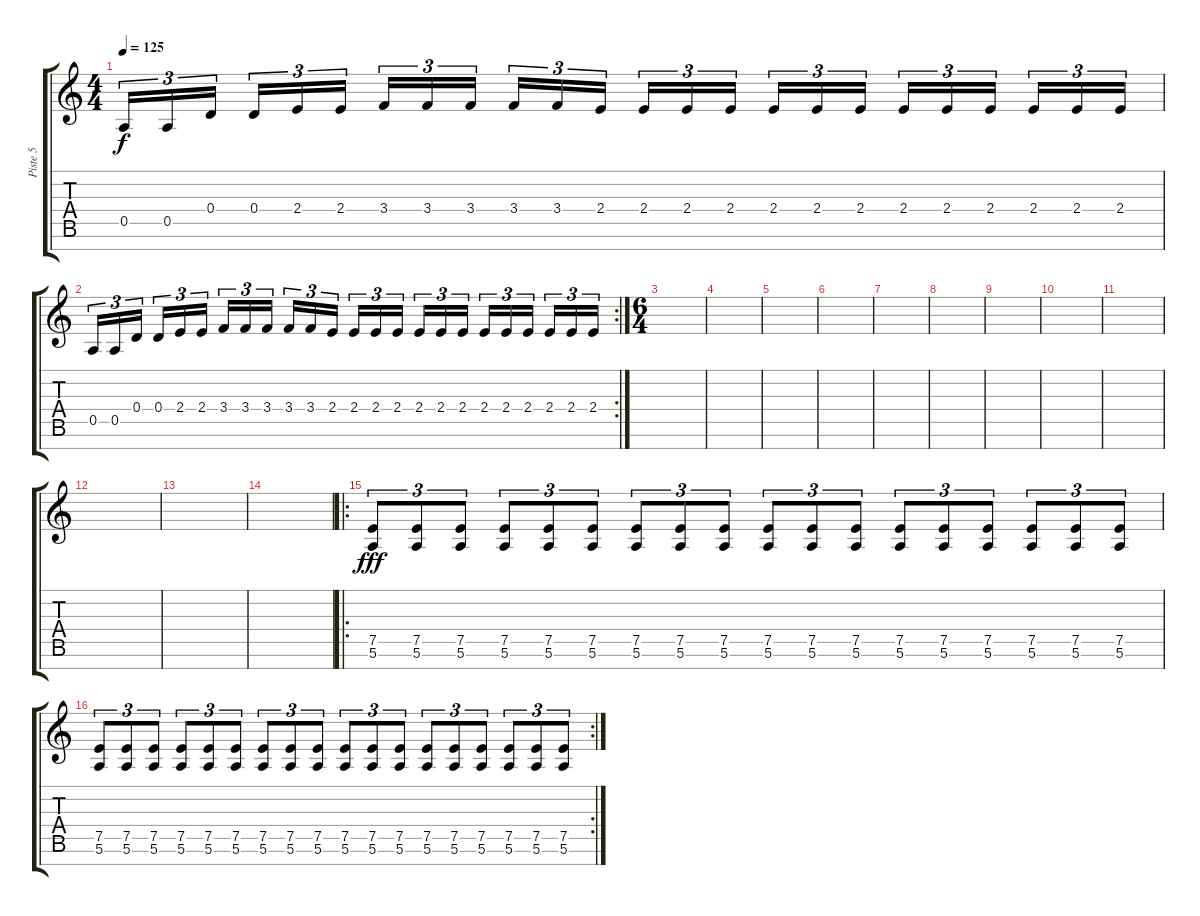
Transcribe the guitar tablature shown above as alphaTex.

\track ("Piste 5" "Piste 5") {instrument distortionguitar}
\staff {score tabs}
\tuning (E4 B3 G3 D3 A2 E2 B1) {hide}
\ts (4 4)
\tempo 125
\clef g2
\ks c
0.5.16{tu (3 2) dy f} 0.5.16{tu (3 2)} 0.4.16{tu (3 2)} 0.4.16{tu (3 2)} 2.4.16{tu (3 2)} 2.4.16{tu (3 2)} 3.4.16{tu (3 2)} 3.4.16{tu (3 2)} 3.4.16{tu (3 2)} 3.4.16{tu (3 2)} 3.4.16{tu (3 2)} 2.4.16{tu (3 2)} 2.4.16{tu (3 2)} 2.4.16{tu (3 2)} 2.4.16{tu (3 2)} 2.4.16{tu (3 2)} 2.4.16{tu (3 2)} 2.4.16{tu (3 2)} 2.4.16{tu (3 2)} 2.4.16{tu (3 2)} 2.4.16{tu (3 2)} 2.4.16{tu (3 2)} 2.4.16{tu (3 2)} 2.4.16{tu (3 2)} |
\rc 2
0.5.16{tu (3 2)} 0.5.16{tu (3 2)} 0.4.16{tu (3 2)} 0.4.16{tu (3 2)} 2.4.16{tu (3 2)} 2.4.16{tu (3 2)} 3.4.16{tu (3 2)} 3.4.16{tu (3 2)} 3.4.16{tu (3 2)} 3.4.16{tu (3 2)} 3.4.16{tu (3 2)} 2.4.16{tu (3 2)} 2.4.16{tu (3 2)} 2.4.16{tu (3 2)} 2.4.16{tu (3 2)} 2.4.16{tu (3 2)} 2.4.16{tu (3 2)} 2.4.16{tu (3 2)} 2.4.16{tu (3 2)} 2.4.16{tu (3 2)} 2.4.16{tu (3 2)} 2.4.16{tu (3 2)} 2.4.16{tu (3 2)} 2.4.16{tu (3 2)} |
\ts (6 4)
|
|
|
|
|
|
|
|
|
|
|
|
\ro
(7.5 5.6).8{tu (3 2) dy fff} (7.5 5.6).8{tu (3 2)} (7.5 5.6).8{tu (3 2)} (7.5 5.6).8{tu (3 2)} (7.5 5.6).8{tu (3 2)} (7.5 5.6).8{tu (3 2)} (7.5 5.6).8{tu (3 2)} (7.5 5.6).8{tu (3 2)} (7.5 5.6).8{tu (3 2)} (7.5 5.6).8{tu (3 2)} (7.5 5.6).8{tu (3 2)} (7.5 5.6).8{tu (3 2)} (7.5 5.6).8{tu (3 2)} (7.5 5.6).8{tu (3 2)} (7.5 5.6).8{tu (3 2)} (7.5 5.6).8{tu (3 2)} (7.5 5.6).8{tu (3 2)} (7.5 5.6).8{tu (3 2)} |
\rc 2
(7.5 5.6).8{tu (3 2)} (7.5 5.6).8{tu (3 2)} (7.5 5.6).8{tu (3 2)} (7.5 5.6).8{tu (3 2)} (7.5 5.6).8{tu (3 2)} (7.5 5.6).8{tu (3 2)} (7.5 5.6).8{tu (3 2)} (7.5 5.6).8{tu (3 2)} (7.5 5.6).8{tu (3 2)} (7.5 5.6).8{tu (3 2)} (7.5 5.6).8{tu (3 2)} (7.5 5.6).8{tu (3 2)} (7.5 5.6).8{tu (3 2)} (7.5 5.6).8{tu (3 2)} (7.5 5.6).8{tu (3 2)} (7.5 5.6).8{tu (3 2)} (7.5 5.6).8{tu (3 2)} (7.5 5.6).8{tu (3 2)}
